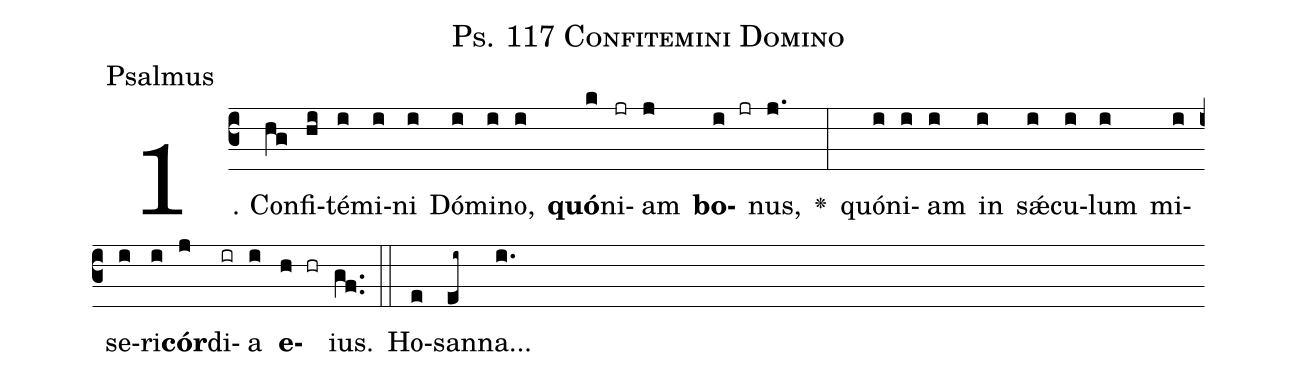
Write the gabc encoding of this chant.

name:Ps. 117 Confitemini Domino;
office-part:Psalmus;
%%
name: 118-7a;
%%
(c3)1. Con(hg)fi(hi)té(i)mi(i)ni(i) Dó(i)mi(i)no,(i) <b>quó</b>(k)ni(jr)am(j) <b>bo</b>(i jr)nus,(j.) <v>\greheightstar</v>(:) quó(i)ni(i)am(i) in(i) s<sp>'ae</sp>(i)cu(i)lum(i) mi(i)se(i)ri(i)<b>cór</b>(j)di(ir)a(i) <b>e</b>(h hr)ius.(gf..)(::) Ho(e)san(ei~)na...(i.)
